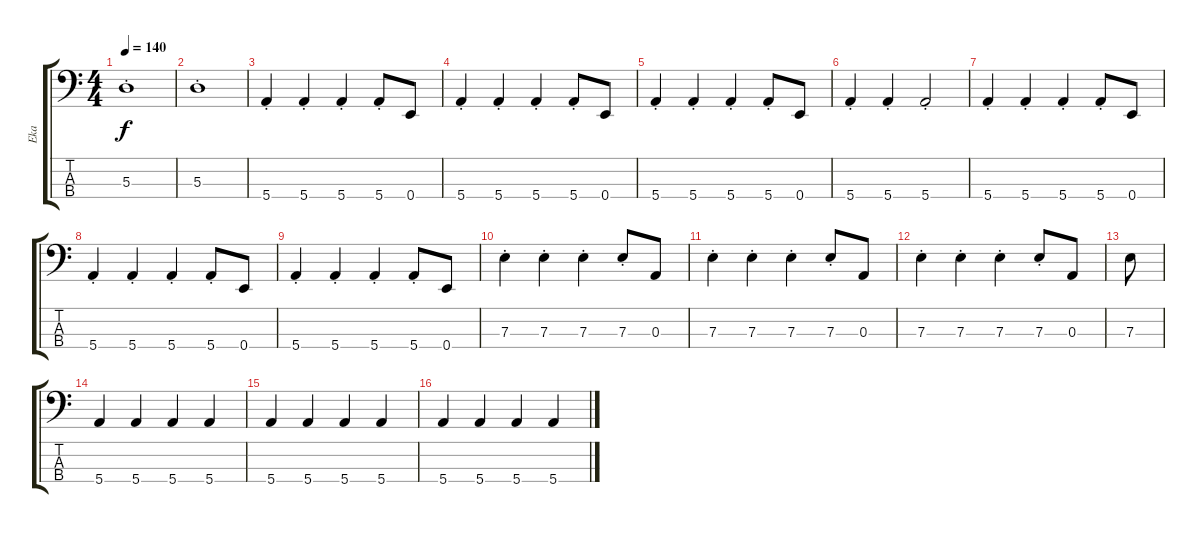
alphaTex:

\track ("Eka" "Eka") {instrument electricbasspick}
\staff {score tabs}
\tuning (G2 D2 A1 E1) {hide}
\ts (4 4)
\tempo 140
\clef f4
\ks c
5.3{st}.1{dy f} |
5.3{st}.1 |
5.4{st}.4 5.4{st}.4 5.4{st}.4 5.4{st}.8 0.4.8 |
5.4{st}.4 5.4{st}.4 5.4{st}.4 5.4{st}.8 0.4.8 |
5.4{st}.4 5.4{st}.4 5.4{st}.4 5.4{st}.8 0.4.8 |
5.4{st}.4 5.4{st}.4 5.4{st}.2 |
5.4{st}.4 5.4{st}.4 5.4{st}.4 5.4{st}.8 0.4.8 |
5.4{st}.4 5.4{st}.4 5.4{st}.4 5.4{st}.8 0.4.8 |
5.4{st}.4 5.4{st}.4 5.4{st}.4 5.4{st}.8 0.4.8 |
7.3{st}.4 7.3{st}.4 7.3{st}.4 7.3{st}.8 0.3.8 |
7.3{st}.4 7.3{st}.4 7.3{st}.4 7.3{st}.8 0.3.8 |
7.3{st}.4 7.3{st}.4 7.3{st}.4 7.3{st}.8 0.3.8 |
7.3.8 |
5.4.4 5.4.4 5.4.4 5.4.4 |
5.4.4 5.4.4 5.4.4 5.4.4 |
5.4.4 5.4.4 5.4.4 5.4.4
